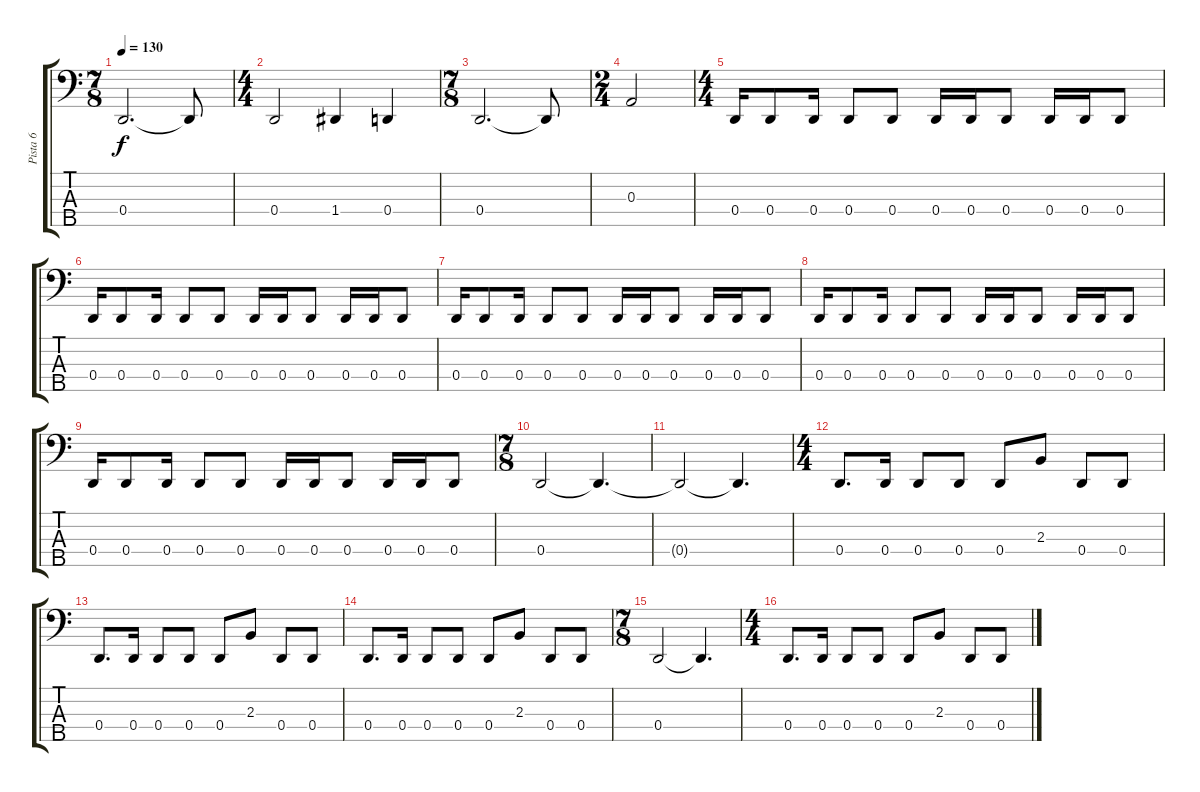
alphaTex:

\track ("Pista 6" "Pista 6") {instrument electricbassfinger}
\staff {score tabs}
\tuning (G2 D2 A1 D1 B0) {hide}
\ts (7 8)
\tempo 130
\clef f4
\ks c
0.4.2{d dy f} 0.4{t}.8 |
\ts (4 4)
0.4.2 1.4.4 0.4.4 |
\ts (7 8)
0.4.2{d} 0.4{t}.8 |
\ts (2 4)
0.3.2 |
\ts (4 4)
0.4.16 0.4.8 0.4.16 0.4.8 0.4.8 0.4.16 0.4.16 0.4.8 0.4.16 0.4.16 0.4.8 |
0.4.16 0.4.8 0.4.16 0.4.8 0.4.8 0.4.16 0.4.16 0.4.8 0.4.16 0.4.16 0.4.8 |
0.4.16 0.4.8 0.4.16 0.4.8 0.4.8 0.4.16 0.4.16 0.4.8 0.4.16 0.4.16 0.4.8 |
0.4.16 0.4.8 0.4.16 0.4.8 0.4.8 0.4.16 0.4.16 0.4.8 0.4.16 0.4.16 0.4.8 |
0.4.16 0.4.8 0.4.16 0.4.8 0.4.8 0.4.16 0.4.16 0.4.8 0.4.16 0.4.16 0.4.8 |
\ts (7 8)
0.4.2 0.4{t}.4{d} |
0.4{t}.2 0.4{t}.4{d} |
\ts (4 4)
0.4.8{d} 0.4.16 0.4.8 0.4.8 0.4.8 2.3.8 0.4.8 0.4.8 |
0.4.8{d} 0.4.16 0.4.8 0.4.8 0.4.8 2.3.8 0.4.8 0.4.8 |
0.4.8{d} 0.4.16 0.4.8 0.4.8 0.4.8 2.3.8 0.4.8 0.4.8 |
\ts (7 8)
0.4.2 0.4{t}.4{d} |
\ts (4 4)
0.4.8{d} 0.4.16 0.4.8 0.4.8 0.4.8 2.3.8 0.4.8 0.4.8
